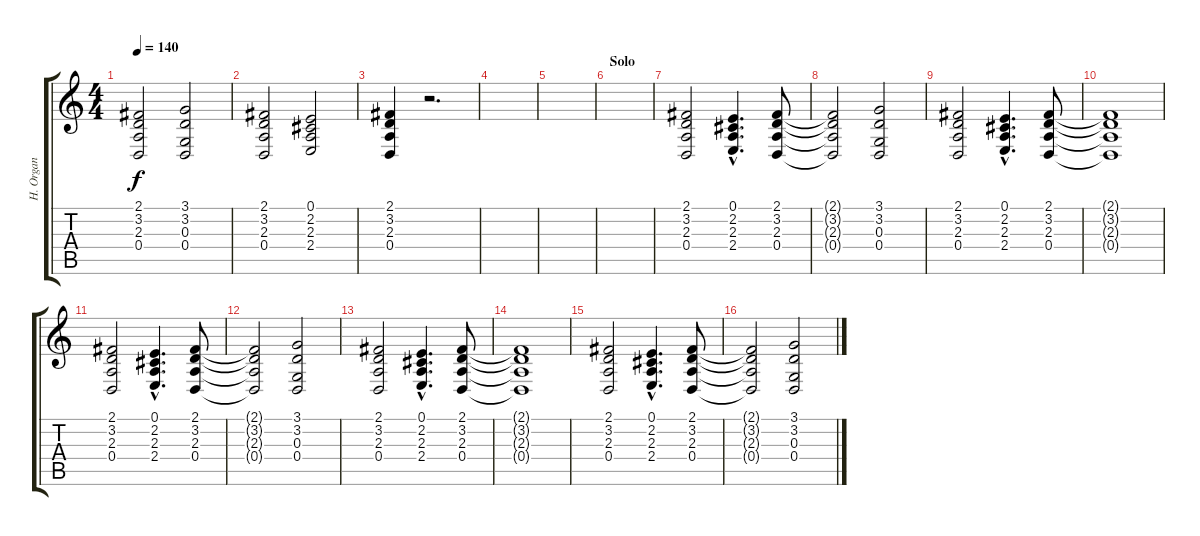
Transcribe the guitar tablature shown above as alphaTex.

\track ("H. Organ" "H. Organ") {instrument drawbarorgan}
\staff {score tabs}
\tuning (E4 B3 G3 D3 A2 E2) {hide}
\ts (4 4)
\tempo 140
\clef g2
\ks c
(2.1 3.2 2.3 0.4).2{dy f} (3.1 3.2 0.3 0.4).2 |
(2.1 3.2 2.3 0.4).2 (0.1 2.2 2.3 2.4).2 |
(2.1 3.2 2.3 0.4).4 r.2{d} |
|
|
\section ("" "Solo")
|
(2.1 3.2 2.3 0.4).2 (0.1{hac} 2.2{hac} 2.3{hac} 2.4{hac}).4{d} (2.1 3.2 2.3 0.4).8 |
(2.1{t} 3.2{t} 2.3{t} 0.4{t}).2 (3.1 3.2 0.3 0.4).2 |
(2.1 3.2 2.3 0.4).2 (0.1{hac} 2.2{hac} 2.3{hac} 2.4{hac}).4{d} (2.1 3.2 2.3 0.4).8 |
(2.1{t} 3.2{t} 2.3{t} 0.4{t}).1 |
(2.1 3.2 2.3 0.4).2 (0.1{hac} 2.2{hac} 2.3{hac} 2.4{hac}).4{d} (2.1 3.2 2.3 0.4).8 |
(2.1{t} 3.2{t} 2.3{t} 0.4{t}).2 (3.1 3.2 0.3 0.4).2 |
(2.1 3.2 2.3 0.4).2 (0.1{hac} 2.2{hac} 2.3{hac} 2.4{hac}).4{d} (2.1 3.2 2.3 0.4).8 |
(2.1{t} 3.2{t} 2.3{t} 0.4{t}).1 |
(2.1 3.2 2.3 0.4).2 (0.1{hac} 2.2{hac} 2.3{hac} 2.4{hac}).4{d} (2.1 3.2 2.3 0.4).8 |
(2.1{t} 3.2{t} 2.3{t} 0.4{t}).2 (3.1 3.2 0.3 0.4).2
